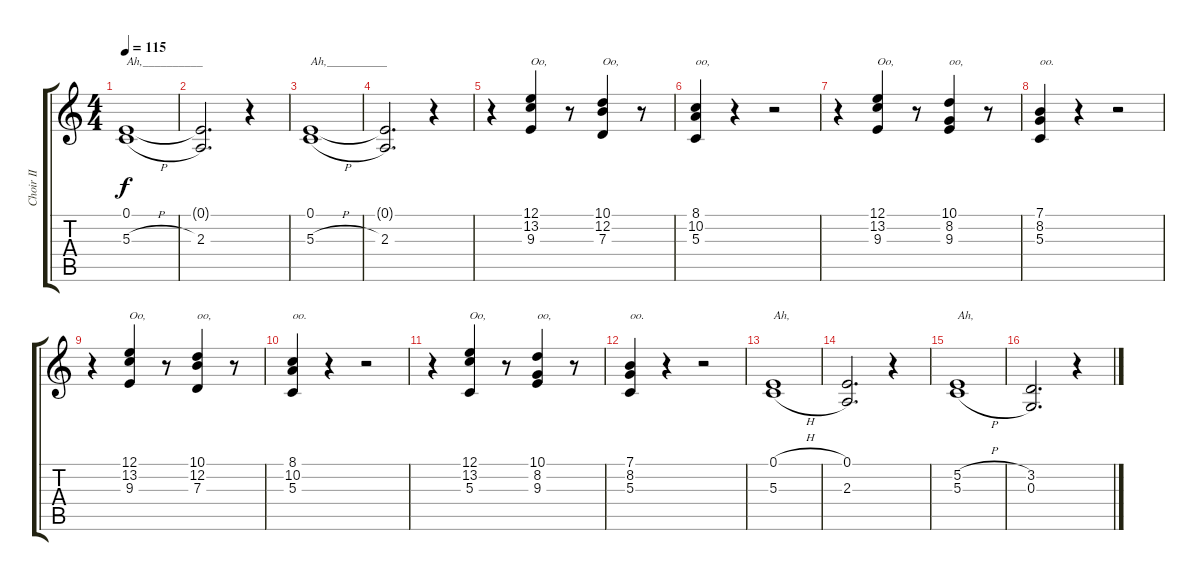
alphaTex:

\track ("Choir II" "Choir II") {instrument choiraahs}
\staff {score tabs}
\tuning (E4 B3 G3 D3 A2 E2) {hide}
\ts (4 4)
\tempo 115
\clef g2
\ks c
(0.1 5.3{h}).1{txt "Ah,__________" dy f} |
(0.1{t} 2.3).2{d} r.4 |
(0.1 5.3{h}).1{txt "Ah,__________"} |
(0.1{t} 2.3).2{d} r.4 |
r.4 (12.1 13.2 9.3).4{txt "Oo,"} r.8 (10.1 12.2 7.3).4{txt "Oo,"} r.8 |
(8.1 10.2 5.3).4{txt "oo,"} r.4 r.2 |
r.4 (12.1 13.2 9.3).4{txt "Oo,"} r.8 (10.1 8.2 9.3).4{txt "oo,"} r.8 |
(7.1 8.2 5.3).4{txt "oo."} r.4 r.2 |
r.4 (12.1 13.2 9.3).4{txt "Oo,"} r.8 (10.1 12.2 7.3).4{txt "oo,"} r.8 |
(8.1 10.2 5.3).4{txt "oo."} r.4 r.2 |
r.4 (12.1 13.2 5.3).4{txt "Oo,"} r.8 (10.1 8.2 9.3).4{txt "oo,"} r.8 |
(7.1 8.2 5.3).4{txt "oo."} r.4 r.2 |
(0.1{h} 5.3{h}).1{txt "Ah,"} |
(0.1 2.3).2{d} r.4 |
(5.2{h} 5.3{h}).1{txt "Ah,"} |
(3.2 0.3).2{d} r.4
